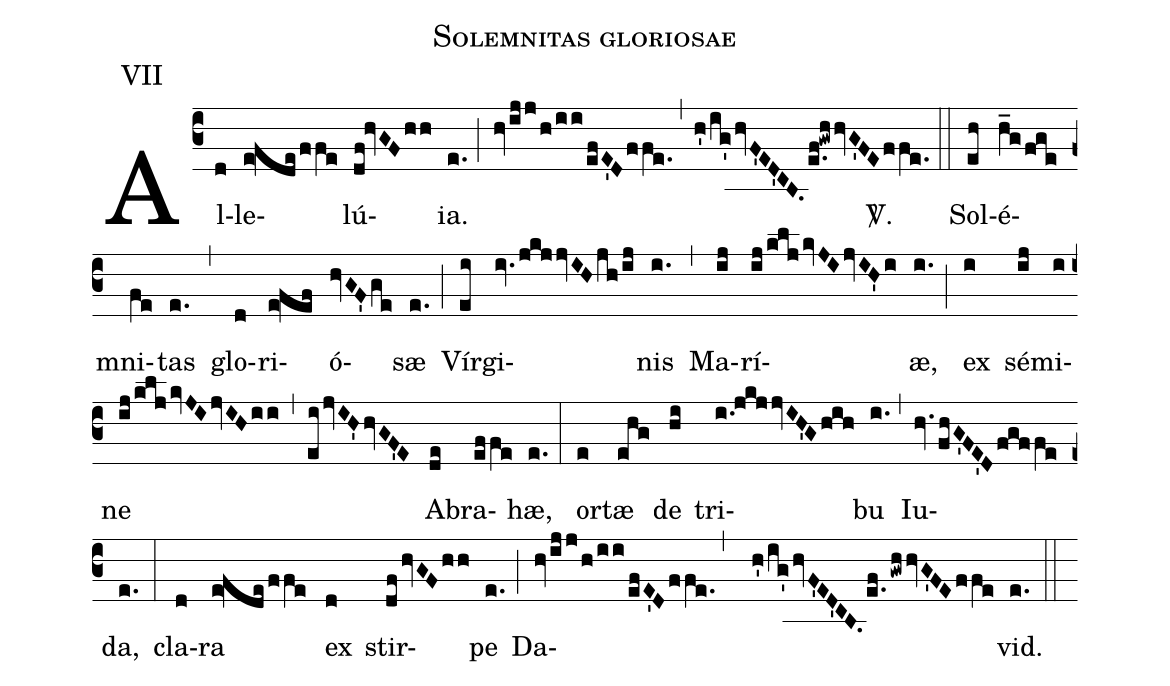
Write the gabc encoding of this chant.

name: Solemnitas gloriosae;
office-part: missa, alleluia;
annotation: VII;
mode: 7;
%%
(c3)
Al(d)le(e!fde/ffe)lú(df!hvGFhh)ia.(e.) (;)
(hv/ijj/h/ii/efE'Dffe.) (,)
(h'/ig'/hvF'ED'CB.e.f!gwh/hvG'FE/ffe.) (::)

<sp>V/</sp>.() Sol(eh)é(h_g/fge)mni(fe)tas(e.) (,) glo(d)ri(e!fef)ó(hvGF'ge)sæ(e.) (;)
Vír(ei)gi(iv.jkjjvIHjh/ij)nis(i.) (,) Ma(ij)rí(ij/kljkvJIjvIH'i)æ,(i.) (;)
ex(i) sé(ij)mi(i)ne(ij/kljkvJIjvIHii) (,) (eijvIH'hvGF'E) Ab(de)ra(ef/fe)hæ,(e.) (:)

or(e)tæ(ehg) de(hi) tri(i.!jkj/jvIH'Ghih)bu(i.) (,)
Iu(hv.fhG'FE'Dfgf/fe)da,(e.) (:)

cla(d)ra(e!fde/f/fe) ex(d) stir(dfhvGFh/h)pe(e.) (;)
Da(hv/ijj/h/ii/efE'Dffe., h'/ig'hvF'ED'CB.e.fgwh/hvG'FEffe)vid.(e.) (::)
